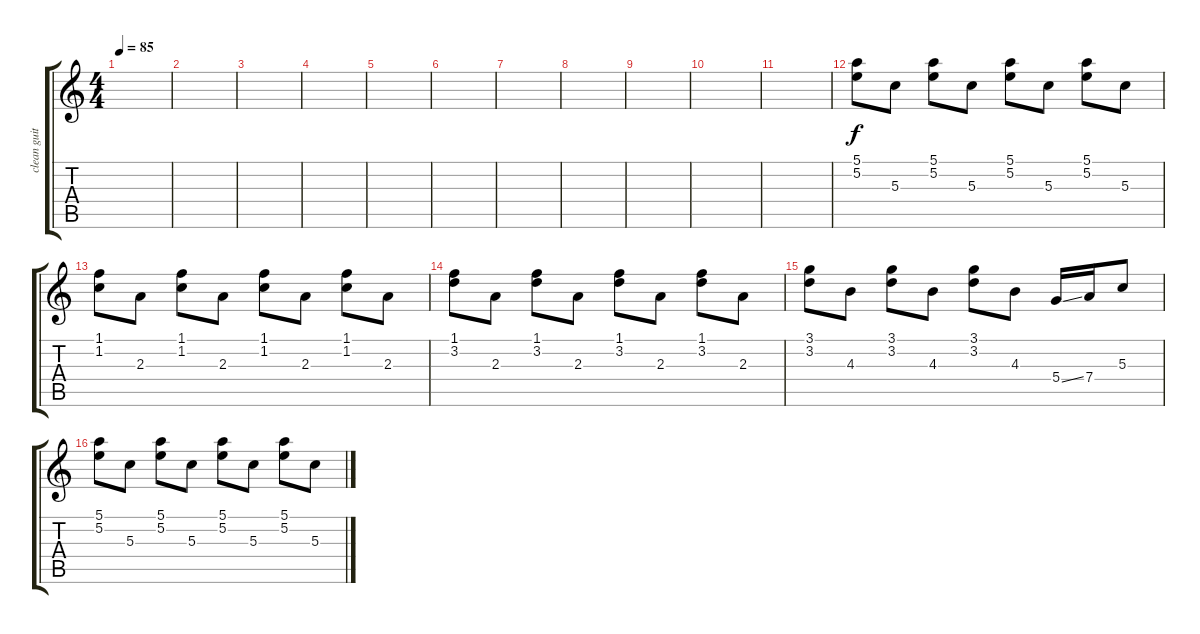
\track ("clean guitar" "clean guit") {instrument electricguitarclean}
\staff {score tabs}
\tuning (E4 B3 G3 D3 A2 E2) {hide}
\ts (4 4)
\tempo 85
\clef g2
\ks c
|
|
|
|
|
|
|
|
|
|
|
(5.1 5.2).8 5.3.8 (5.1 5.2).8 5.3.8 (5.1 5.2).8 5.3.8 (5.1 5.2).8 5.3.8 |
(1.1 1.2).8 2.3.8 (1.1 1.2).8 2.3.8 (1.1 1.2).8 2.3.8 (1.1 1.2).8 2.3.8 |
(1.1 3.2).8 2.3.8 (1.1 3.2).8 2.3.8 (1.1 3.2).8 2.3.8 (1.1 3.2).8 2.3.8 |
(3.1 3.2).8 4.3.8 (3.1 3.2).8 4.3.8 (3.1 3.2).8 4.3.8 5.4{ss}.16 7.4.16 5.3.8 |
(5.1 5.2).8 5.3.8 (5.1 5.2).8 5.3.8 (5.1 5.2).8 5.3.8 (5.1 5.2).8 5.3.8
